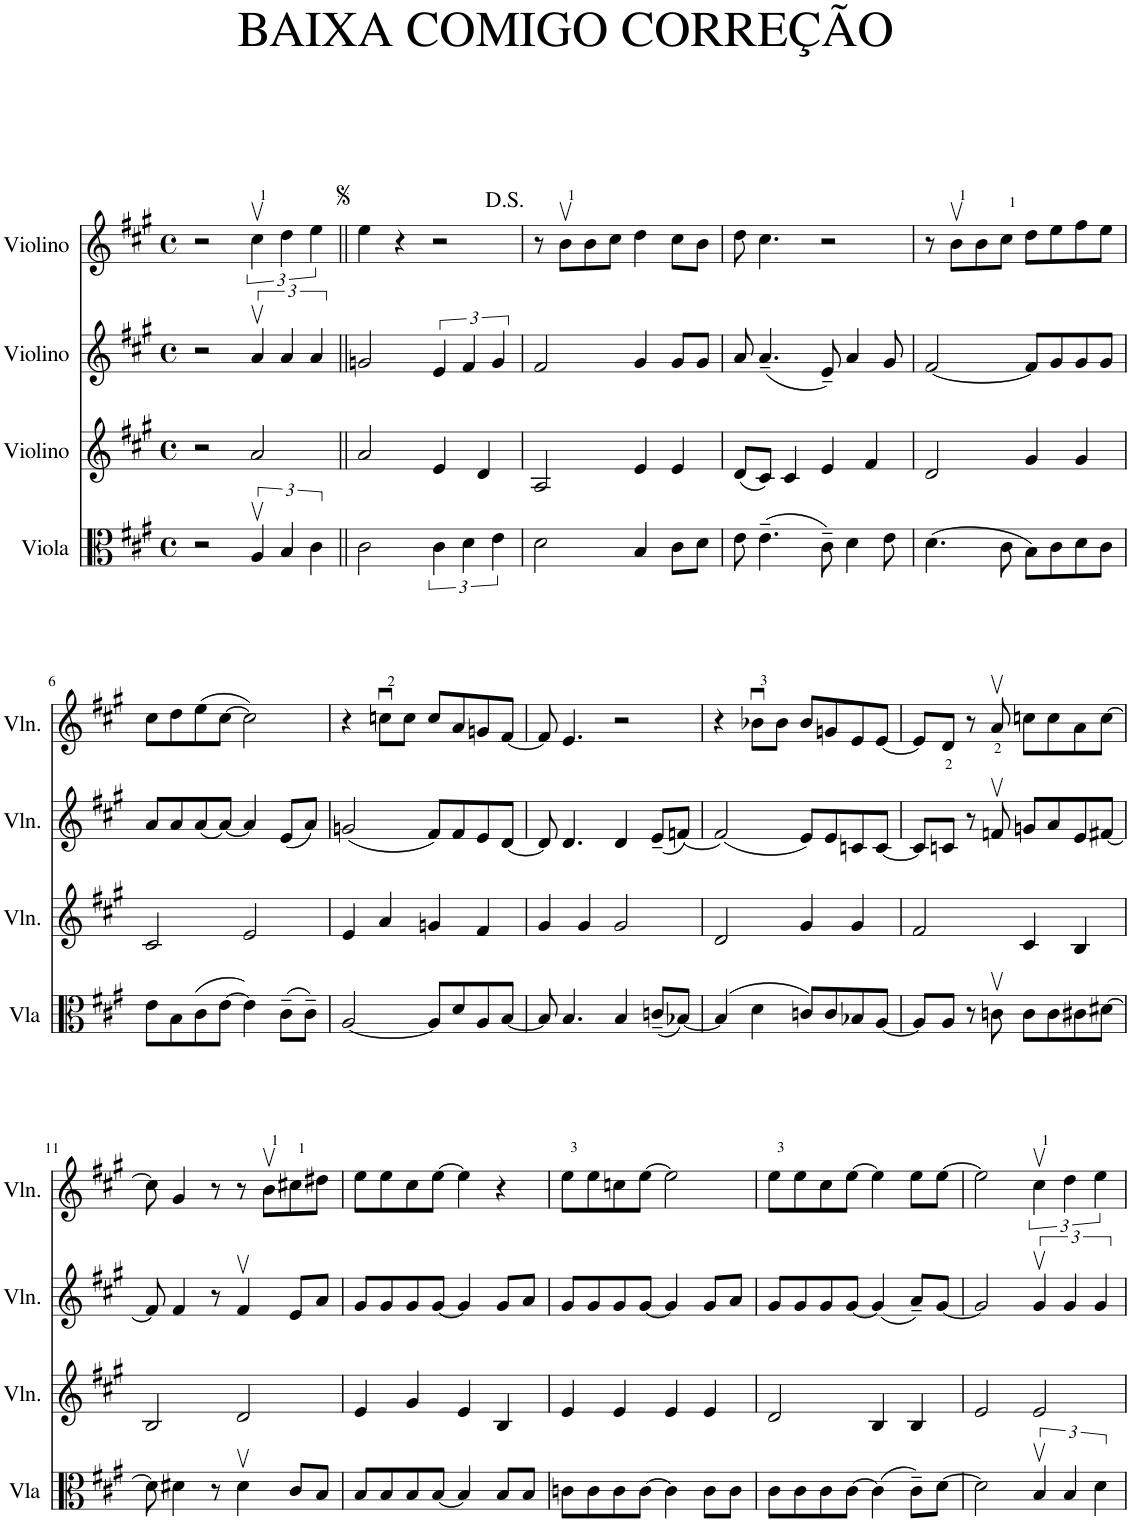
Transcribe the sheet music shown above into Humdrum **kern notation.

**kern	**kern	**kern	**kern
*part4	*part3	*part2	*part1
*staff4	*staff3	*staff2	*staff1
*I"Viola	*I"Violino	*I"Violino	*I"Violino
*I'Vla	*I'Vln.	*I'Vln.	*I'Vln.
*clefC3	*clefG2	*clefG2	*clefG2
*k[f#c#g#]	*k[f#c#g#]	*k[f#c#g#]	*k[f#c#g#]
*M4/4	*M4/4	*M4/4	*M4/4
*met(c)	*met(c)	*met(c)	*met(c)
=1	=1	=1	=1
2r	2r	2r	2r
6Av/	2a/	6av/	6cc#v\
6B/	.	6a/	6dd\
6c#\	.	6a/	6ee\
=2||	=2||	=2||	=2||
2c#\	2a/	2gn/	4ee\
.	.	.	4r
6c#\	4e/	6e/	2r
6d\	.	6f#/	.
.	4d/	.	.
6e\	.	6g/	.
=3	=3	=3	=3
2d\	2A/	2f#/	8r
.	.	.	8bv\L
.	.	.	8b\
.	.	.	8cc#\J
4B/	4e/	4g#/	4dd\
8c#\L	4e/	8g#/L	8cc#\L
8d\J	.	8g#/J	8b\J
=4	=4	=4	=4
8e\	(8d/L	8a/	8dd\
(4.e~\	8c#/J)	(4.a~/	4.cc#\
.	4c#/	.	.
8c#~\)	4e/	8e~/)	2r
4d\	.	4a/	.
.	4f#/	.	.
8e\	.	8g#/	.
=5	=5	=5	=5
(4.d\	2d/	[2f#/	8r
.	.	.	8bv\L
.	.	.	8b\
8c#\	.	.	8cc#\J
8B\L)	4g#/	8f#/L]	8dd\L
8c#\	.	8g#/	8ee\
8d\	4g#/	8g#/	8ff#\
8c#\J	.	8g#/J	8ee\J
!!LO:LB:g=z
=6	=6	=6	=6
8e\L	2c#/	8a/L	8cc#\L
8B\	.	8a/	8dd\
(8c#\	.	(8a/	(8ee\
[8e\J	.	[8a/J)	[8cc#\J
4e\])	2e/	4a/]	2cc#\])
(8c#~\L	.	(8e/L	.
8c#~\J)	.	8a/J)	.
=7	=7	=7	=7
[2A/	4e/	(2gn/	4r
.	4a/	.	8ccnu\L
.	.	.	8cc\J
8A/L]	4gn/	8f#/L)	8cc/L
8d/	.	8f#/	8a/
8A/	4f#/	8e/	8gn/
[8B/J	.	[8d/J	[8f#/J
=8	=8	=8	=8
8B/]	4g#/	8d/]	8f#/]
4.B/	.	4.d/	4.e/
.	4g#/	.	.
4B/	2g#/	4d/	2r
(8cn~/L	.	(8e~/L	.
[8B-X/J)	.	[8fn/J)	.
=9	=9	=9	=9
(4B-/]	2d/	(2f/]	4r
4d\	.	.	8b-Xu\L
.	.	.	8b-\J
8cn/L)	4g#/	8e/L)	8b-/L
8c/	.	8e/	8gn/
8B-X/	4g#/	8cn/	8e/
[8A/J	.	[8c/J	[8e/J
=10	=10	=10	=10
8A/L]	2f#/	8c/L]	8e/L]
8A/J	.	8cn/J	8d/J
8r	.	8r	8r
8cnv\	.	8fnv/	8av/
8c\L	4c#/	8gn/L	8ccn\L
8c\	.	8a/	8cc\
8c#X\	4B/	8e/	8a\
[8d#X\J	.	[8f#X/J	[8cc\J
!!LO:LB:g=z
=11	=11	=11	=11
8d#\]	2B/	8f#/]	8cc\]
4d#X\	.	4f#/	4g#/
8r	.	8r	8r
4d#v\	2d/	4f#v/	8r
.	.	.	8bv\L
8c#/L	.	8e/L	8cc#X\
8B/J	.	8a/J	8dd#X\J
=12	=12	=12	=12
8B/L	4e/	8g#/L	8ee\L
8B/	.	8g#/	8ee\
8B/	4g#/	8g#/	8cc#\
[8B/J	.	[8g#/J	[8ee\J
4B/]	4e/	4g#/]	4ee\]
8B/L	4B/	8g#/L	4r
8B/J	.	8a/J	.
=13	=13	=13	=13
8cn\L	4e/	8g#/L	8ee\L
8c\	.	8g#/	8ee\
8c\	4e/	8g#/	8ccn\
[8c\J	.	[8g#/J	[8ee\J
4c\]	4e/	4g#/]	2ee\]
8c\L	4e/	8g#/L	.
8c\J	.	8a/J	.
=14	=14	=14	=14
8c#\L	2d/	8g#/L	8ee\L
8c#\	.	8g#/	8ee\
8c#\	.	8g#/	8cc#\
[8c#\J	.	[8g#/J	[8ee\J
(4c#\]	4B/	(4g#/]	4ee\]
8c#~\L)	4B/	8a~/L)	8ee\L
[8d\J	.	[8g#/J	[8ee\J
=15	=15	=15	=15
2d\]	2e/	2g#/]	2ee\]
6Bv/	2e/	6g#v/	6cc#v\
6B/	.	6g#/	6dd\
6d\	.	6g#/	6ee\
=	=	=	=
*-	*-	*-	*-
